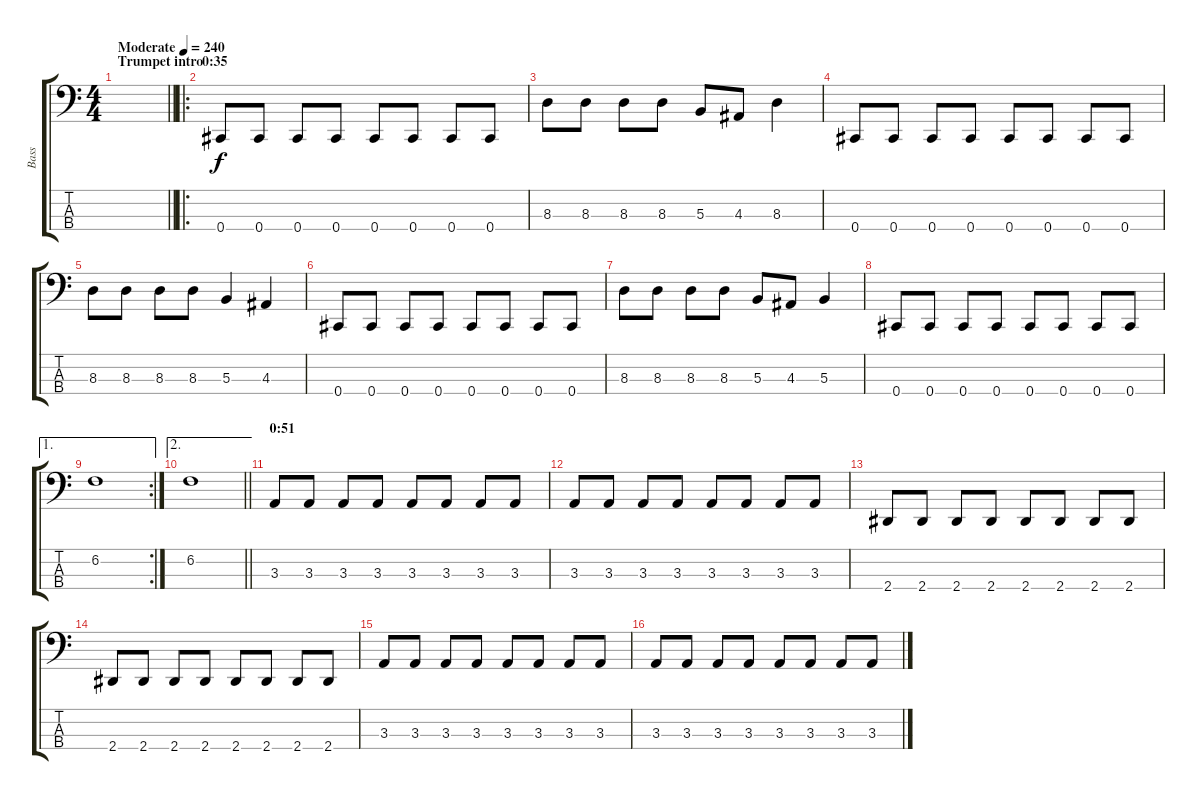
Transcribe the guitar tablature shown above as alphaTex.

\track ("Bass" "Bass") {instrument electricbasspick}
\staff {score tabs}
\tuning (E2 B1 Gb1 Db1) {hide}
\ts (4 4)
\section ("" "Trumpet intro")
\tempo (240 "Moderate")
\clef f4
\barLineRight lightlight
\ks c
|
\ro
\section ("" "0:35")
0.4.8 0.4.8 0.4.8 0.4.8 0.4.8 0.4.8 0.4.8 0.4.8 |
8.3.8 8.3.8 8.3.8 8.3.8 5.3.8 4.3.8 8.3.4 |
0.4.8 0.4.8 0.4.8 0.4.8 0.4.8 0.4.8 0.4.8 0.4.8 |
8.3.8 8.3.8 8.3.8 8.3.8 5.3.4 4.3.4 |
0.4.8 0.4.8 0.4.8 0.4.8 0.4.8 0.4.8 0.4.8 0.4.8 |
8.3.8 8.3.8 8.3.8 8.3.8 5.3.8 4.3.8 5.3.4 |
0.4.8 0.4.8 0.4.8 0.4.8 0.4.8 0.4.8 0.4.8 0.4.8 |
\ae 1
\rc 2
6.2.1 |
\ae 2
\barLineRight lightlight
6.2.1 |
\section ("" "0:51")
3.3.8 3.3.8 3.3.8 3.3.8 3.3.8 3.3.8 3.3.8 3.3.8 |
3.3.8 3.3.8 3.3.8 3.3.8 3.3.8 3.3.8 3.3.8 3.3.8 |
2.4.8 2.4.8 2.4.8 2.4.8 2.4.8 2.4.8 2.4.8 2.4.8 |
2.4.8 2.4.8 2.4.8 2.4.8 2.4.8 2.4.8 2.4.8 2.4.8 |
3.3.8 3.3.8 3.3.8 3.3.8 3.3.8 3.3.8 3.3.8 3.3.8 |
3.3.8 3.3.8 3.3.8 3.3.8 3.3.8 3.3.8 3.3.8 3.3.8
